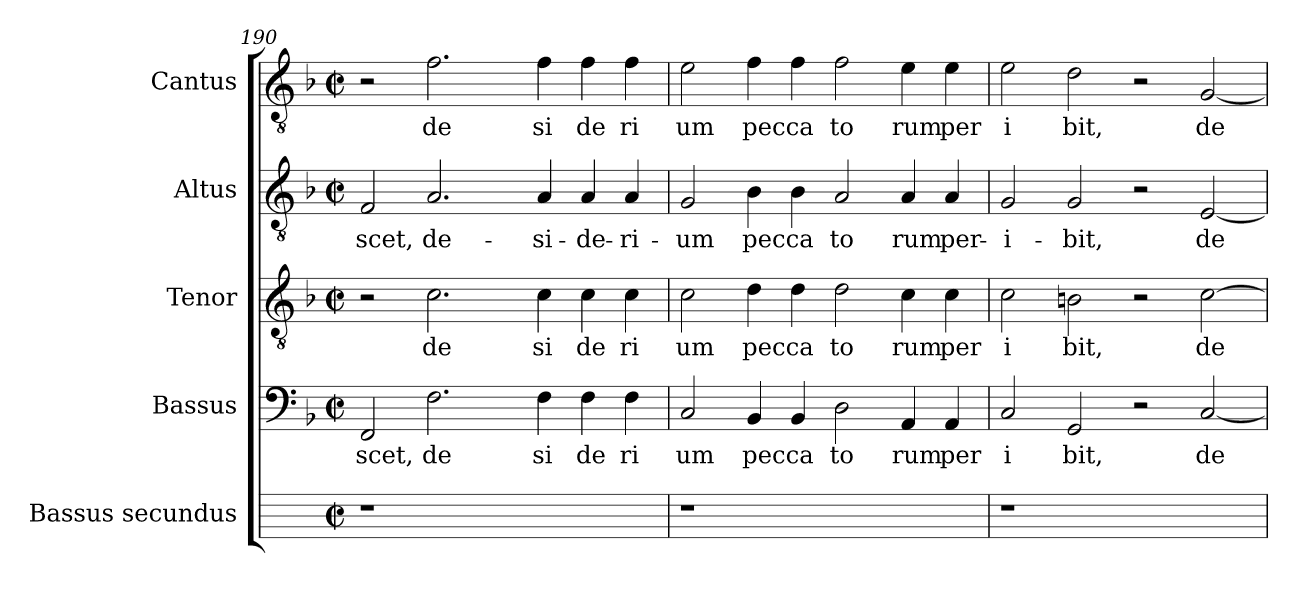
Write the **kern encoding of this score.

**kern	**kern	**text	**kern	**text	**kern	**text	**kern	**text
*part5	*part4	*part4	*part3	*part3	*part2	*part2	*part1	*part1
*staff5	*staff4	*staff4	*staff3	*staff3	*staff2	*staff2	*staff1	*staff1
*I"Bassus  secundus	*I"Bassus	*	*I"Tenor	*	*I"Altus	*	*I"Cantus	*
*	*I'B	*	*I'T	*	*I'A	*	*I'C	*
*	*clefF4	*	*clefGv2	*	*clefGv2	*	*clefGv2	*
*k[]	*k[b-]	*	*k[b-]	*	*k[b-]	*	*k[b-]	*
*C:	*F:	*	*F:	*	*F:	*	*F:	*
*M2/2	*M2/2	*	*M2/2	*	*M2/2	*	*M2/2	*
*met(c|)	*met(c|)	*	*met(c|)	*	*met(c|)	*	*met(c|)	*
=190	=190	=190	=190	=190	=190	=190	=190	=190
!	!	!LO:LY:b:cj	!	!	!	!LO:LY:b:cj	!	!
1r	2FF/	scet,	2r	.	2F/	-scet,	2r	.
!	!	!LO:LY:b:cj	!	!LO:LY:b:cj	!	!LO:LY:b:cj	!	!LO:LY:b:cj
.	2.F\	de	2.c\	de	2.A/	de-	2.f\	de
1ryy	.	.	.	.	.	.	.	.
!	!	!LO:LY:b:cj	!	!LO:LY:b:cj	!	!LO:LY:b:cj	!	!LO:LY:b:cj
.	4F\	si	4c\	si	4A/	-si-	4f\	si
!	!	!LO:LY:b:cj	!	!LO:LY:b:cj	!	!LO:LY:b:cj	!	!LO:LY:b:cj
.	4F\	de	4c\	de	4A/	-de-	4f\	de
!	!	!LO:LY:b:cj	!	!LO:LY:b:cj	!	!LO:LY:b:cj	!	!LO:LY:b:cj
.	4F\	ri	4c\	ri	4A/	-ri-	4f\	ri
=191	=191	=191	=191	=191	=191	=191	=191	=191
!	!	!LO:LY:b:cj	!	!LO:LY:b:cj	!	!LO:LY:b:cj	!	!LO:LY:b:cj
1r	2C/	um	2c\	um	2G/	-um	2e\	um
!	!	!LO:LY:b:cj	!	!LO:LY:b:cj	!	!LO:LY:b:cj	!	!LO:LY:b:cj
.	4BB-/	pecca	4d\	pecca	4B-\	pecca-	4f\	pecca
!	!	!LO:LY:b:cj	!	!LO:LY:b:cj	!	!LO:LY:b:cj	!	!LO:LY:b:cj
.	4BB-/	.	4d\	.	4B-\	--	4f\	.
!	!	!LO:LY:b:cj	!	!LO:LY:b:cj	!	!LO:LY:b:cj	!	!LO:LY:b:cj
1ryy	2D\	to	2d\	to	2A/	-to	2f\	to
!	!	!LO:LY:b:cj	!	!LO:LY:b:cj	!	!LO:LY:b:cj	!	!LO:LY:b:cj
.	4AA/	rum	4c\	rum	4A/	rum	4e\	rum
!	!	!LO:LY:b:cj	!	!LO:LY:b:cj	!	!LO:LY:b:cj	!	!LO:LY:b:cj
.	4AA/	per	4c\	per	4A/	per-	4e\	per
=192	=192	=192	=192	=192	=192	=192	=192	=192
!	!	!LO:LY:b:cj	!	!LO:LY:b:cj	!	!LO:LY:b:cj	!	!LO:LY:b:cj
1r	2C/	i	2c\	i	2G/	-i-	2e\	i
!	!	!LO:LY:b:cj	!	!LO:LY:b:cj	!	!LO:LY:b:cj	!	!LO:LY:b:cj
.	2GG/	bit,	2Bn\	bit,	2G/	-bit,	2d\	bit,
1ryy	2r	.	2r	.	2r	.	2r	.
!	!	!LO:LY:b:cj	!	!LO:LY:b:cj	!	!LO:LY:b:cj	!	!LO:LY:b:cj
.	[<2C/	de	[>2c\	de	[<2E/	de-	[<2G/	de
=	=	=	=	=	=	=	=	=
*-	*-	*-	*-	*-	*-	*-	*-	*-
